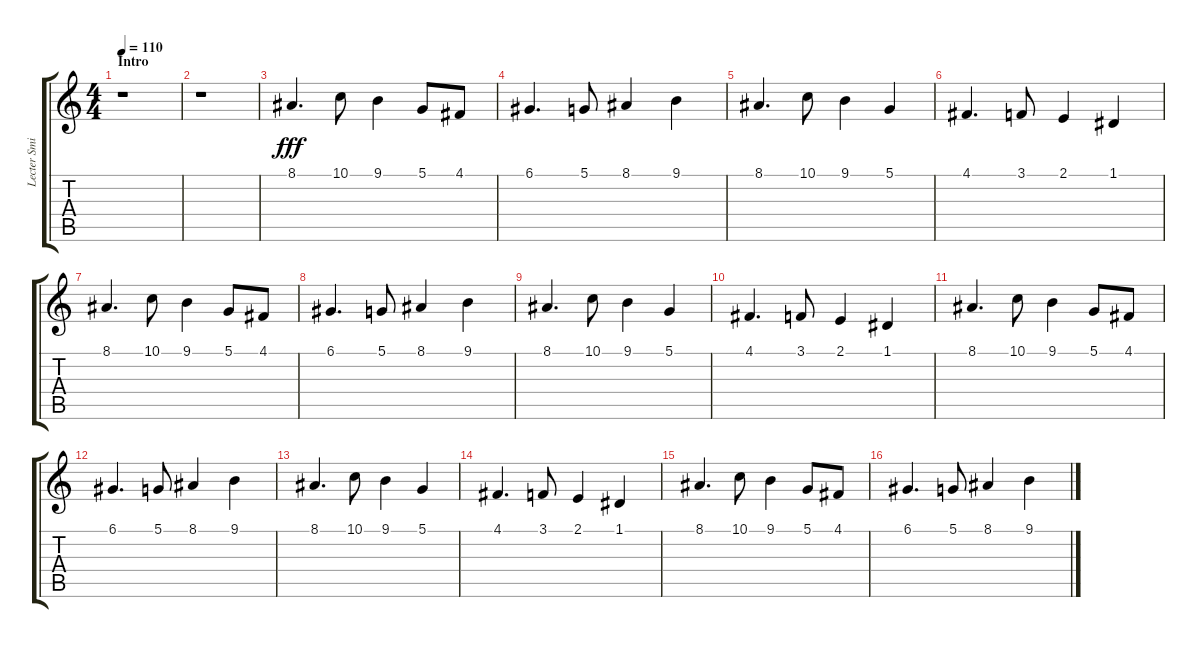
\track ("Lecter Smith" "Lecter Smi") {instrument stringensemble1}
\staff {score tabs}
\tuning (D4 A3 F3 C3 G2 D2) {hide}
\ts (4 4)
\section ("" "Intro")
\tempo 110
\clef g2
\ks c
r.1{dy fff instrument stringensemble1} |
r.1 |
8.1.4{d} 10.1.8 9.1.4 5.1.8 4.1.8 |
6.1.4{d} 5.1.8 8.1.4 9.1.4 |
8.1.4{d} 10.1.8 9.1.4 5.1.4 |
4.1.4{d} 3.1.8 2.1.4 1.1.4 |
8.1.4{d} 10.1.8 9.1.4 5.1.8 4.1.8 |
6.1.4{d} 5.1.8 8.1.4 9.1.4 |
8.1.4{d} 10.1.8 9.1.4 5.1.4 |
4.1.4{d} 3.1.8 2.1.4 1.1.4 |
8.1.4{d} 10.1.8 9.1.4 5.1.8 4.1.8 |
6.1.4{d} 5.1.8 8.1.4 9.1.4 |
8.1.4{d} 10.1.8 9.1.4 5.1.4 |
4.1.4{d} 3.1.8 2.1.4 1.1.4 |
8.1.4{d} 10.1.8 9.1.4 5.1.8 4.1.8 |
6.1.4{d} 5.1.8 8.1.4 9.1.4
